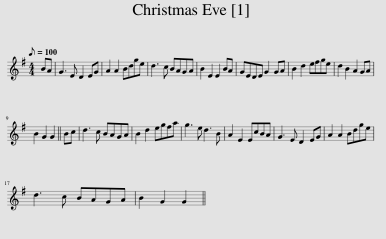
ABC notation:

X:1
L:1/8
Q:1/8=100
M:4/4
I:linebreak $
K:G
V:1 treble
V:1
 BA | G3 E D2 EG | A2 A2 Bdge | d3 c BAGA | B2 E2 E2 BA | %5
 GEDE G2 GA | B2 d2 efge | d2 B2 A2 GA |$ B2 G2 G2 || Bc | %10
 d3 c BAGA | B2 d2 egfa | g3 e d3 B | A2 E2 EcBA | G3 E D2 EG | %15
 A2 A2 Bdge |$ d3 c BAGA | B2 G2 G2 || %18
